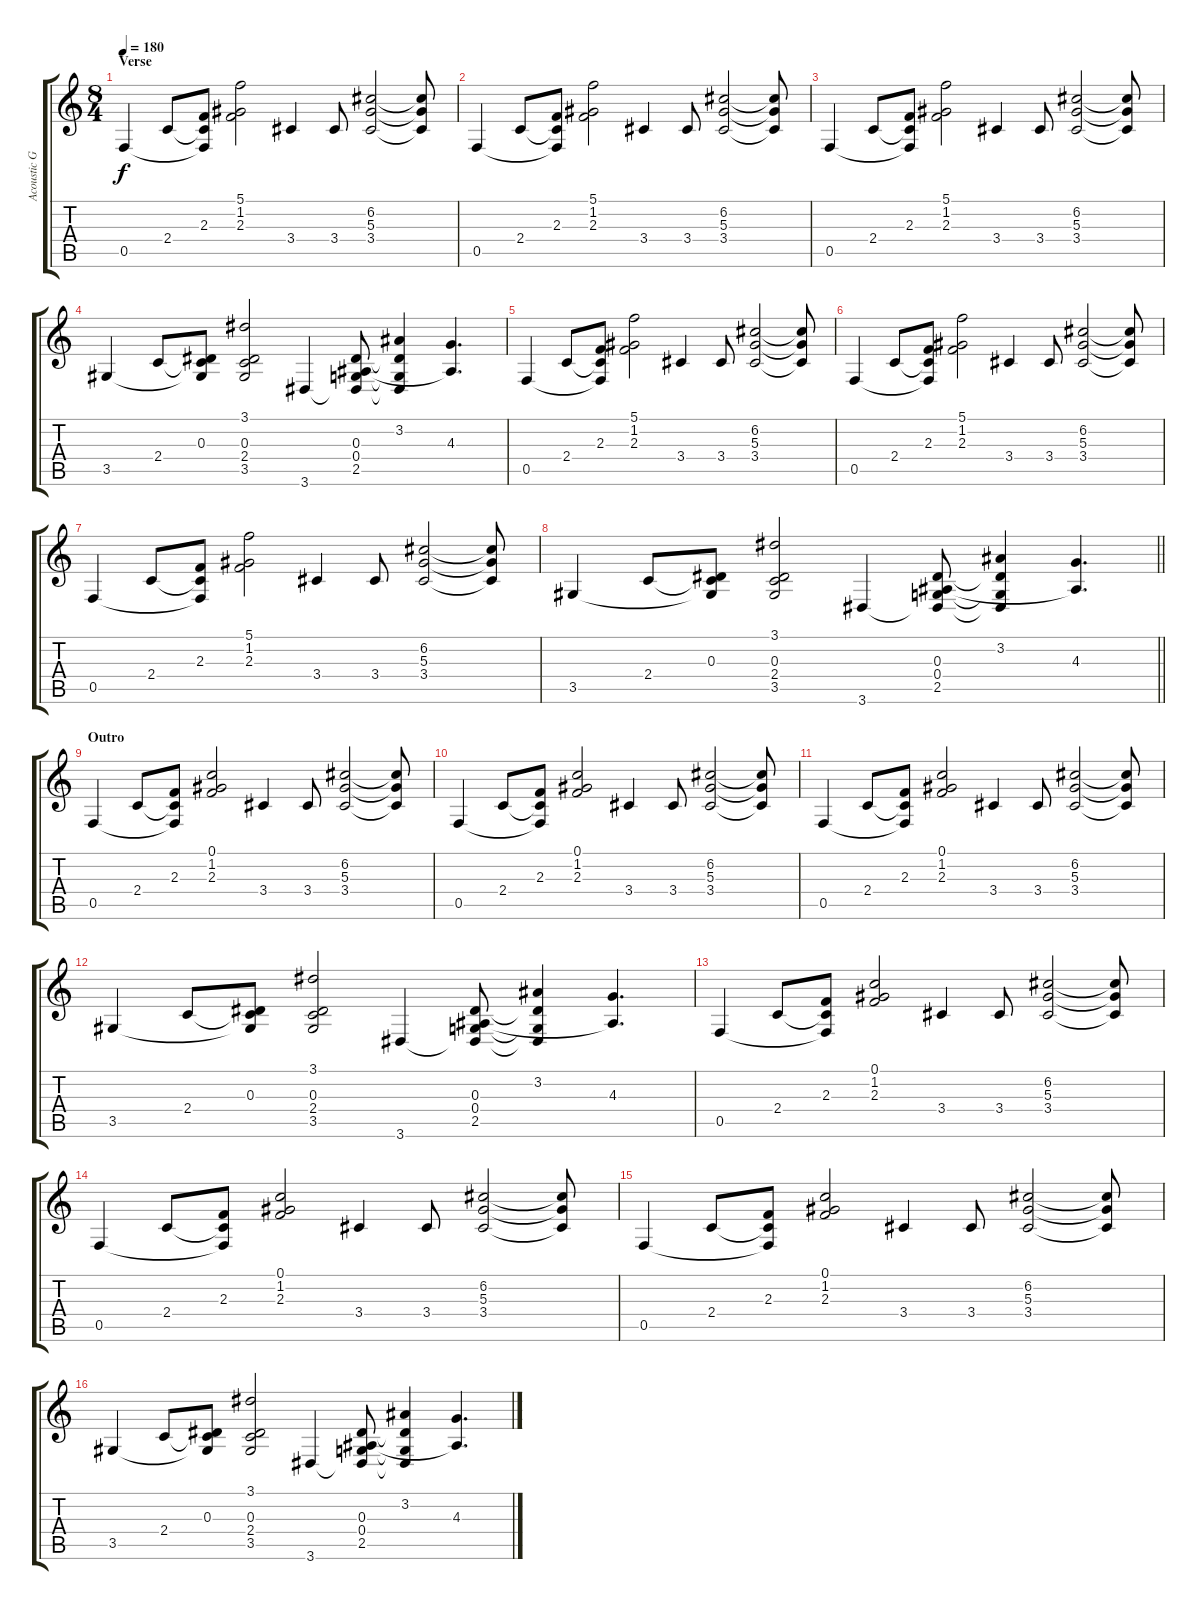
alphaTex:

\track ("Acoustic Guitar 4" "Acoustic G") {instrument acousticguitarnylon}
\staff {score tabs}
\tuning (C4 G3 Eb3 Bb2 F2 C2) {hide}
\ts (8 4)
\section ("" "Verse")
\tempo 180
\clef g2
\ks c
0.5.4{dy f volume 12} 2.4.8 (2.3 2.4{t} 0.5{t}).8 (5.1 1.2 2.3).2{volume 9 instrument electricguitarjazz} 3.4.4{volume 14 instrument acousticguitarnylon} 3.4.8 (6.2 5.3 3.4).2 (6.2{t} 5.3{t} 3.4{t}).8 |
0.5.4 2.4.8 (2.3 2.4{t} 0.5{t}).8 (5.1 1.2 2.3).2{volume 9 instrument electricguitarjazz} 3.4.4{volume 14 instrument acousticguitarnylon} 3.4.8 (6.2 5.3 3.4).2 (6.2{t} 5.3{t} 3.4{t}).8 |
0.5.4 2.4.8 (2.3 2.4{t} 0.5{t}).8 (5.1 1.2 2.3).2{volume 9 instrument electricguitarjazz} 3.4.4{volume 14 instrument acousticguitarnylon} 3.4.8 (6.2 5.3 3.4).2 (6.2{t} 5.3{t} 3.4{t}).8 |
3.5.4 2.4.8 (0.3 2.4{t} 3.5{t}).8 (3.1 0.3 2.4 3.5).2 3.6.4 (0.3 0.4 2.5 3.6{t}).8 (3.2 0.3{t} 2.5{t} 3.6{t}).4 (4.3 0.4{t}).4{d} |
0.5.4 2.4.8 (2.3 2.4{t} 0.5{t}).8 (5.1 1.2 2.3).2{volume 9 instrument electricguitarjazz} 3.4.4{volume 14 instrument acousticguitarnylon} 3.4.8 (6.2 5.3 3.4).2 (6.2{t} 5.3{t} 3.4{t}).8 |
0.5.4 2.4.8 (2.3 2.4{t} 0.5{t}).8 (5.1 1.2 2.3).2{volume 9 instrument electricguitarjazz} 3.4.4{volume 14 instrument acousticguitarnylon} 3.4.8 (6.2 5.3 3.4).2 (6.2{t} 5.3{t} 3.4{t}).8 |
0.5.4 2.4.8 (2.3 2.4{t} 0.5{t}).8 (5.1 1.2 2.3).2{volume 9 instrument electricguitarjazz} 3.4.4{volume 14 instrument acousticguitarnylon} 3.4.8 (6.2 5.3 3.4).2 (6.2{t} 5.3{t} 3.4{t}).8 |
\barLineRight lightlight
3.5.4 2.4.8 (0.3 2.4{t} 3.5{t}).8 (3.1 0.3 2.4 3.5).2 3.6.4 (0.3 0.4 2.5 3.6{t}).8 (3.2 0.3{t} 2.5{t} 3.6{t}).4 (4.3 0.4{t}).4{d} |
\section ("" "Outro")
0.5.4{volume 13} 2.4.8 (2.3 2.4{t} 0.5{t}).8 (0.1 1.2 2.3).2 3.4.4{volume 12} 3.4.8 (6.2 5.3 3.4).2 (6.2{t} 5.3{t} 3.4{t}).8 |
0.5.4{volume 11} 2.4.8 (2.3 2.4{t} 0.5{t}).8 (0.1 1.2 2.3).2 3.4.4{volume 10} 3.4.8 (6.2 5.3 3.4).2 (6.2{t} 5.3{t} 3.4{t}).8 |
0.5.4{volume 9} 2.4.8 (2.3 2.4{t} 0.5{t}).8 (0.1 1.2 2.3).2 3.4.4{volume 8} 3.4.8 (6.2 5.3 3.4).2 (6.2{t} 5.3{t} 3.4{t}).8 |
3.5.4{volume 7} 2.4.8 (0.3 2.4{t} 3.5{t}).8 (3.1 0.3 2.4 3.5).2 3.6.4{volume 6} (0.3 0.4 2.5 3.6{t}).8 (3.2 0.3{t} 2.5{t} 3.6{t}).4 (4.3 0.4{t}).4{d} |
0.5.4{volume 5} 2.4.8 (2.3 2.4{t} 0.5{t}).8 (0.1 1.2 2.3).2 3.4.4{volume 4} 3.4.8 (6.2 5.3 3.4).2 (6.2{t} 5.3{t} 3.4{t}).8 |
0.5.4{volume 3} 2.4.8 (2.3 2.4{t} 0.5{t}).8 (0.1 1.2 2.3).2 3.4.4{volume 2} 3.4.8 (6.2 5.3 3.4).2 (6.2{t} 5.3{t} 3.4{t}).8 |
0.5.4{volume 1} 2.4.8 (2.3 2.4{t} 0.5{t}).8 (0.1 1.2 2.3).2 3.4.4 3.4.8 (6.2 5.3 3.4).2 (6.2{t} 5.3{t} 3.4{t}).8 |
3.5.4{volume 0} 2.4.8 (0.3 2.4{t} 3.5{t}).8 (3.1 0.3 2.4 3.5).2 3.6.4 (0.3 0.4 2.5 3.6{t}).8 (3.2 0.3{t} 2.5{t} 3.6{t}).4 (4.3 0.4{t}).4{d}
